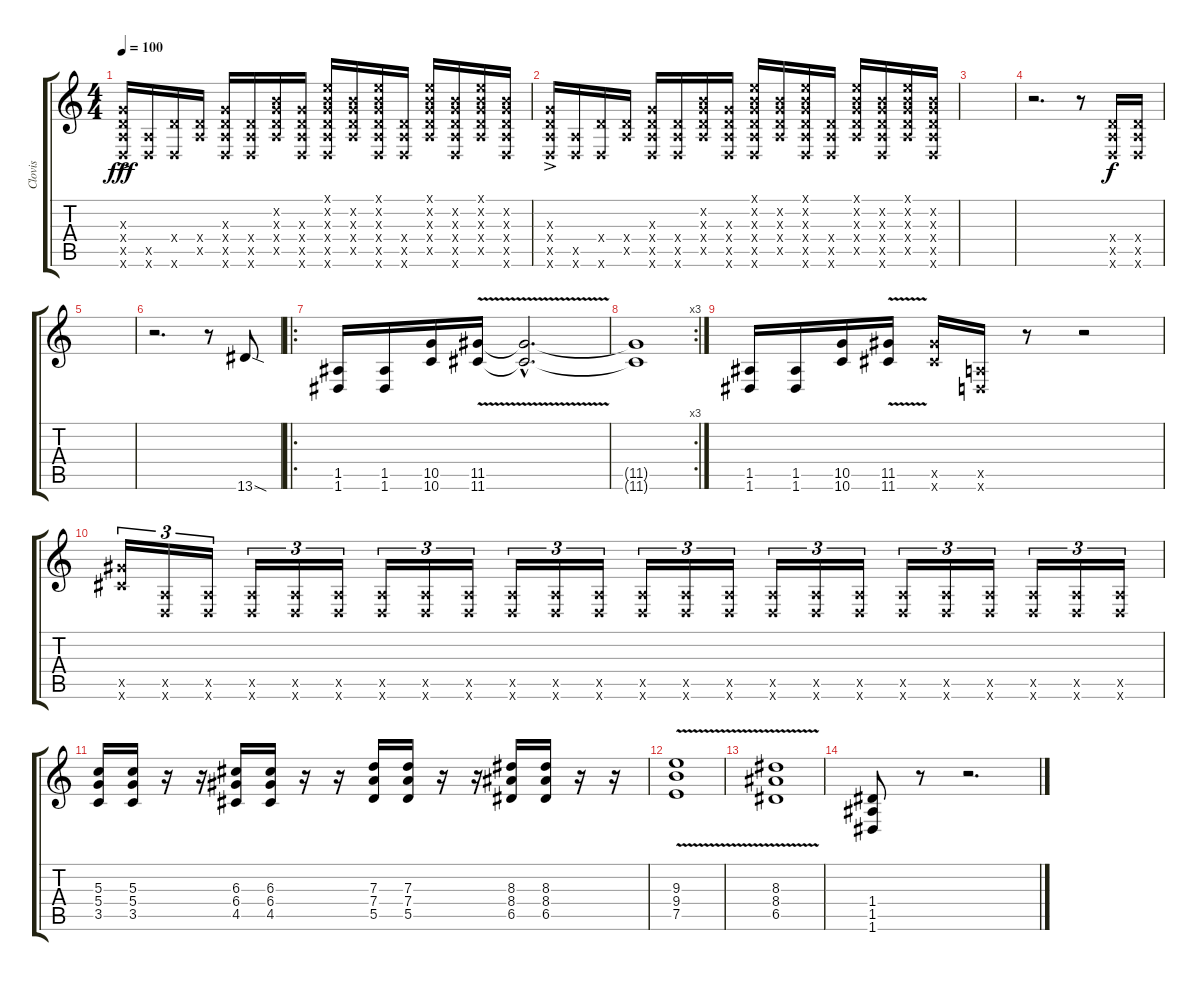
\track ("Clovis" "Clovis") {instrument distortionguitar}
\staff {score tabs}
\tuning (E4 B3 G3 D3 A2 D2) {hide}
\ts (4 4)
\tempo 100
\clef g2
\ks c
(0.3{ac x} 0.4{ac x} 0.5{ac x} 0.6{ac x}).16{dy fff} (0.5{x} 0.6{x}).16 (0.4{x} 0.6{x}).16 (0.4{x} 0.5{x}).16 (0.3{x} 0.4{x} 0.5{x} 0.6{x}).16 (0.4{x} 0.5{x} 0.6{x}).16 (0.2{x} 0.3{x} 0.4{x} 0.5{x}).16 (0.3{x} 0.4{x} 0.5{x} 0.6{x}).16 (0.1{x} 0.2{x} 0.3{x} 0.4{x} 0.5{x} 0.6{x}).16 (0.2{x} 0.3{x} 0.4{x} 0.5{x}).16 (0.1{x} 0.2{x} 0.3{x} 0.4{x} 0.5{x} 0.6{x}).16 (0.4{x} 0.5{x} 0.6{x}).16 (0.1{x} 0.2{x} 0.3{x} 0.4{x} 0.5{x}).16 (0.2{x} 0.3{x} 0.4{x} 0.5{x} 0.6{x}).16 (0.1{x} 0.2{x} 0.3{x} 0.4{x} 0.5{x}).16 (0.2{x} 0.3{x} 0.4{x} 0.5{x} 0.6{x}).16 |
(0.3{ac x} 0.4{ac x} 0.5{ac x} 0.6{ac x}).16 (0.5{x} 0.6{x}).16 (0.4{x} 0.6{x}).16 (0.4{x} 0.5{x}).16 (0.3{x} 0.4{x} 0.5{x} 0.6{x}).16 (0.4{x} 0.5{x} 0.6{x}).16 (0.2{x} 0.3{x} 0.4{x} 0.5{x}).16 (0.3{x} 0.4{x} 0.5{x} 0.6{x}).16 (0.1{x} 0.2{x} 0.3{x} 0.4{x} 0.5{x} 0.6{x}).16 (0.2{x} 0.3{x} 0.4{x} 0.5{x}).16 (0.1{x} 0.2{x} 0.3{x} 0.4{x} 0.5{x} 0.6{x}).16 (0.4{x} 0.5{x} 0.6{x}).16 (0.1{x} 0.2{x} 0.3{x} 0.4{x} 0.5{x}).16 (0.2{x} 0.3{x} 0.4{x} 0.5{x} 0.6{x}).16 (0.1{x} 0.2{x} 0.3{x} 0.4{x} 0.5{x}).16 (0.2{x} 0.3{x} 0.4{x} 0.5{x} 0.6{x}).16 |
|
r.2{d} r.8 (0.4{x} 0.5{x} 0.6{x}).16{dy f} (0.4{x} 0.5{x} 0.6{x}).16 |
|
r.2{d} r.8 13.6{sod}.8 |
\ro
(1.5 1.6).16 (1.5 1.6).16 (10.5 10.6).16 (11.5{v} 11.6{v}).16 (11.5{hac t} 11.6{hac t}).2{d} |
\rc 3
(11.5{t} 11.6{t}).1 |
(1.5 1.6).16 (1.5 1.6).16 (10.5 10.6).16 (11.5{v} 11.6{v}).16 (11.5{x} 11.6{x}).16 (0.5{x} 0.6{x}).16 r.8 r.2 |
(11.5{x} 11.6{x}).16{tu (3 2)} (0.5{x} 0.6{x}).16{tu (3 2)} (0.5{x} 0.6{x}).16{tu (3 2)} (0.5{x} 0.6{x}).16{tu (3 2)} (0.5{x} 0.6{x}).16{tu (3 2)} (0.5{x} 0.6{x}).16{tu (3 2)} (0.5{x} 0.6{x}).16{tu (3 2)} (0.5{x} 0.6{x}).16{tu (3 2)} (0.5{x} 0.6{x}).16{tu (3 2)} (0.5{x} 0.6{x}).16{tu (3 2)} (0.5{x} 0.6{x}).16{tu (3 2)} (0.5{x} 0.6{x}).16{tu (3 2)} (0.5{x} 0.6{x}).16{tu (3 2)} (0.5{x} 0.6{x}).16{tu (3 2)} (0.5{x} 0.6{x}).16{tu (3 2)} (0.5{x} 0.6{x}).16{tu (3 2)} (0.5{x} 0.6{x}).16{tu (3 2)} (0.5{x} 0.6{x}).16{tu (3 2)} (0.5{x} 0.6{x}).16{tu (3 2)} (0.5{x} 0.6{x}).16{tu (3 2)} (0.5{x} 0.6{x}).16{tu (3 2)} (0.5{x} 0.6{x}).16{tu (3 2)} (0.5{x} 0.6{x}).16{tu (3 2)} (0.5{x} 0.6{x}).16{tu (3 2)} |
(5.3 5.4 3.5).16 (5.3 5.4 3.5).16 r.16 r.16 (6.3 6.4 4.5).16 (6.3 6.4 4.5).16 r.16 r.16 (7.3 7.4 5.5).16 (7.3 7.4 5.5).16 r.16 r.16 (8.3 8.4 6.5).16 (8.3 8.4 6.5).16 r.16 r.16 |
(9.3{v} 9.4{v} 7.5{v}).1 |
(8.3{v} 8.4{v} 6.5{v}).1 |
(1.4 1.5 1.6).8 r.8 r.2{d}
